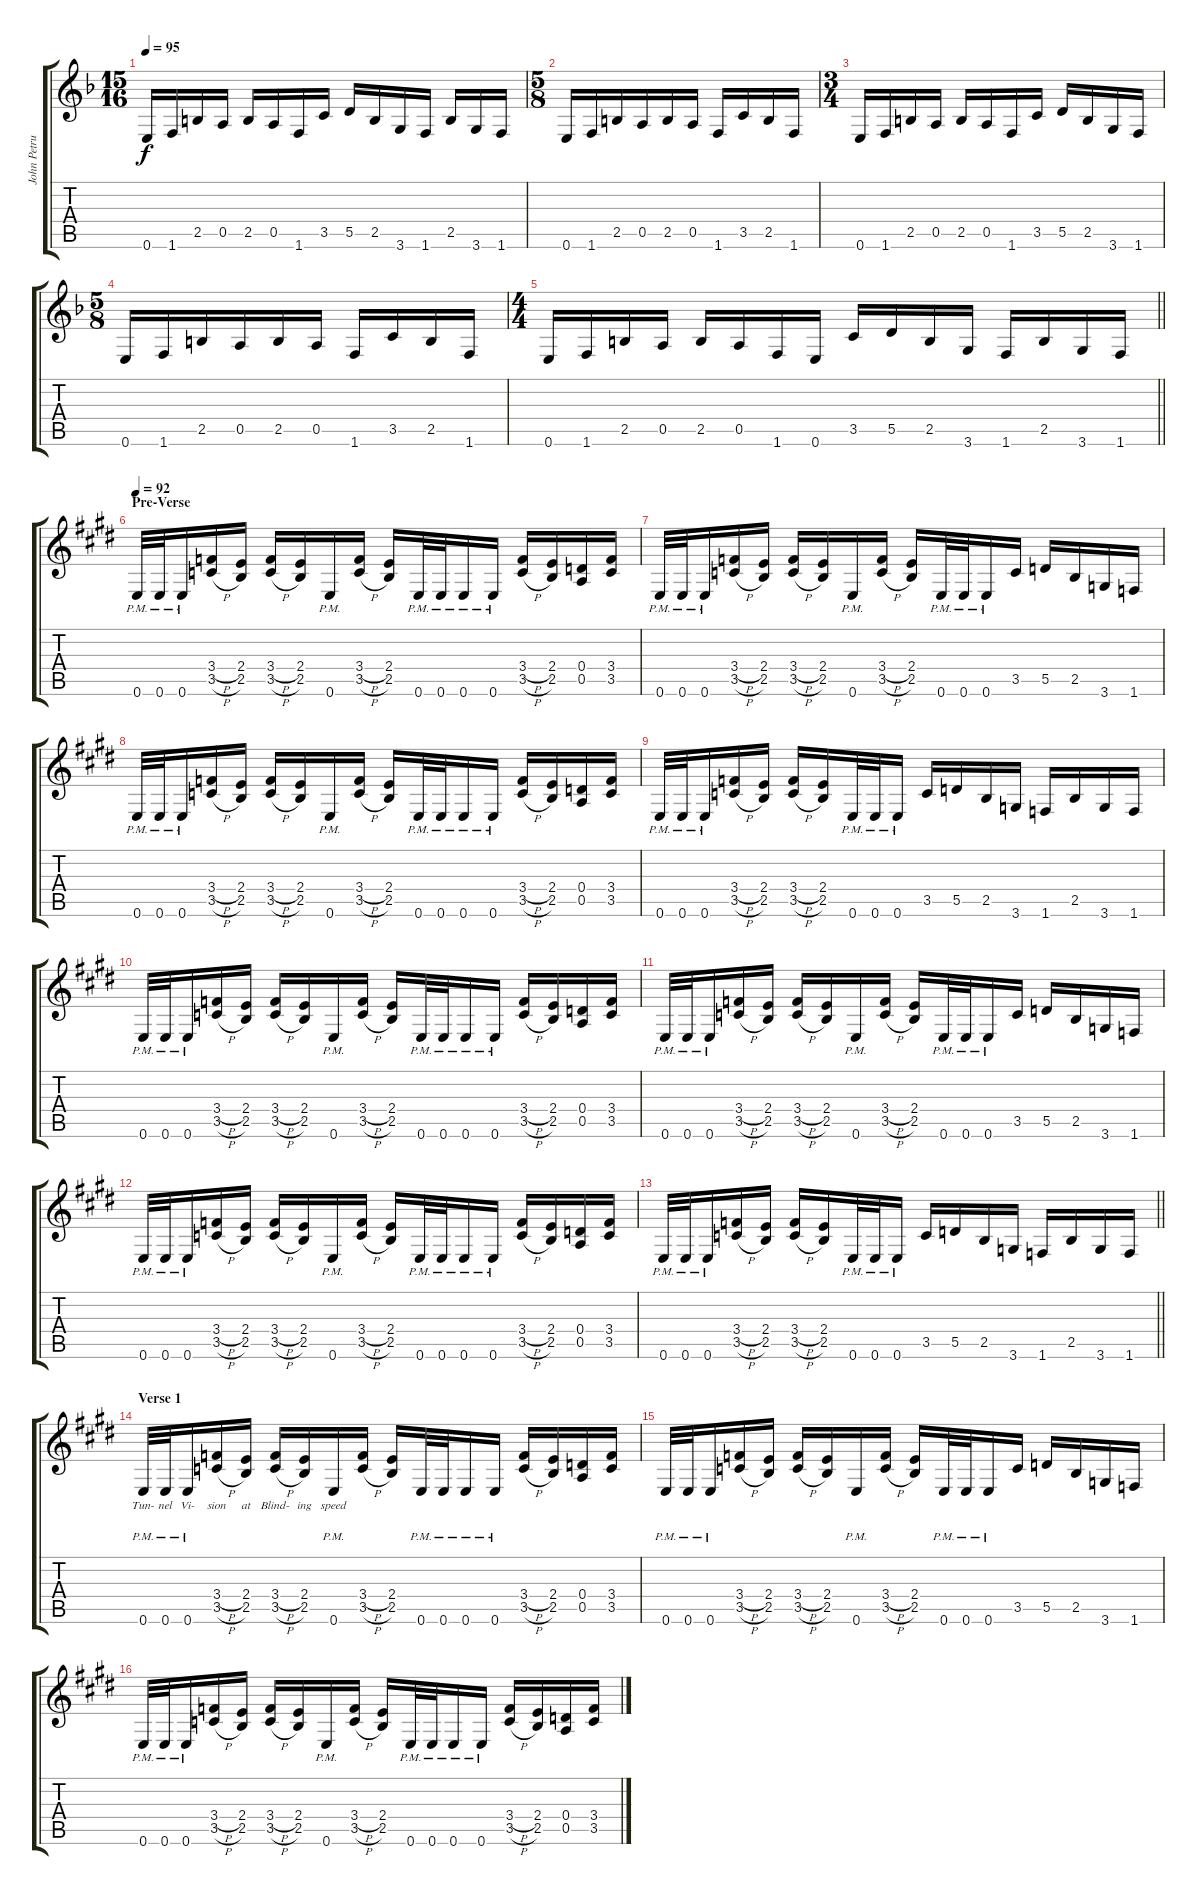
\track ("John Petrucci" "John Petru") {instrument distortionguitar}
\staff {score tabs}
\tuning (E4 B3 G3 D3 A2 E2) {hide}
\ts (15 16)
\tempo 95
\clef g2
\ks f
0.6.16{dy f} 1.6.16 2.5.16 0.5.16 2.5.16 0.5.16 1.6.16 3.5.16 5.5.16 2.5.16 3.6.16 1.6.16 2.5.16 3.6.16 1.6.16 |
\ts (5 8)
0.6.16 1.6.16 2.5.16 0.5.16 2.5.16 0.5.16 1.6.16 3.5.16 2.5.16 1.6.16 |
\ts (3 4)
0.6.16 1.6.16 2.5.16 0.5.16 2.5.16 0.5.16 1.6.16 3.5.16 5.5.16 2.5.16 3.6.16 1.6.16 |
\ts (5 8)
0.6.16 1.6.16 2.5.16 0.5.16 2.5.16 0.5.16 1.6.16 3.5.16 2.5.16 1.6.16 |
\ts (4 4)
\barLineRight lightlight
0.6.16 1.6.16 2.5.16 0.5.16 2.5.16 0.5.16 1.6.16 0.6.16 3.5.16 5.5.16 2.5.16 3.6.16 1.6.16 2.5.16 3.6.16 1.6.16 |
\section ("" "Pre-Verse")
\tempo 92
\ks e
0.6{pm}.32 0.6{pm}.32 0.6{pm}.16 (3.4{h} 3.5{h}).16 (2.4 2.5).16 (3.4{h} 3.5{h}).16 (2.4 2.5).16 0.6{pm}.16 (3.4{h} 3.5{h}).16 (2.4 2.5).16 0.6{pm}.32 0.6{pm}.32 0.6{pm}.16 0.6{pm}.16 (3.4{h} 3.5{h}).16 (2.4 2.5).16 (0.4 0.5).16 (3.4 3.5).16 |
0.6{pm}.32 0.6{pm}.32 0.6{pm}.16 (3.4{h} 3.5{h}).16 (2.4 2.5).16 (3.4{h} 3.5{h}).16 (2.4 2.5).16 0.6{pm}.16 (3.4{h} 3.5{h}).16 (2.4 2.5).16 0.6{pm}.32 0.6{pm}.32 0.6{pm}.16 3.5.16 5.5.16 2.5.16 3.6.16 1.6.16 |
0.6{pm}.32 0.6{pm}.32 0.6{pm}.16 (3.4{h} 3.5{h}).16 (2.4 2.5).16 (3.4{h} 3.5{h}).16 (2.4 2.5).16 0.6{pm}.16 (3.4{h} 3.5{h}).16 (2.4 2.5).16 0.6{pm}.32 0.6{pm}.32 0.6{pm}.16 0.6{pm}.16 (3.4{h} 3.5{h}).16 (2.4 2.5).16 (0.4 0.5).16 (3.4 3.5).16 |
0.6{pm}.32 0.6{pm}.32 0.6{pm}.16 (3.4{h} 3.5{h}).16 (2.4 2.5).16 (3.4{h} 3.5{h}).16 (2.4 2.5).16 0.6{pm}.32 0.6{pm}.32 0.6{pm}.16 3.5.16 5.5.16 2.5.16 3.6.16 1.6.16 2.5.16 3.6.16 1.6.16 |
0.6{pm}.32 0.6{pm}.32 0.6{pm}.16 (3.4{h} 3.5{h}).16 (2.4 2.5).16 (3.4{h} 3.5{h}).16 (2.4 2.5).16 0.6{pm}.16 (3.4{h} 3.5{h}).16 (2.4 2.5).16 0.6{pm}.32 0.6{pm}.32 0.6{pm}.16 0.6{pm}.16 (3.4{h} 3.5{h}).16 (2.4 2.5).16 (0.4 0.5).16 (3.4 3.5).16 |
0.6{pm}.32 0.6{pm}.32 0.6{pm}.16 (3.4{h} 3.5{h}).16 (2.4 2.5).16 (3.4{h} 3.5{h}).16 (2.4 2.5).16 0.6{pm}.16 (3.4{h} 3.5{h}).16 (2.4 2.5).16 0.6{pm}.32 0.6{pm}.32 0.6{pm}.16 3.5.16 5.5.16 2.5.16 3.6.16 1.6.16 |
0.6{pm}.32 0.6{pm}.32 0.6{pm}.16 (3.4{h} 3.5{h}).16 (2.4 2.5).16 (3.4{h} 3.5{h}).16 (2.4 2.5).16 0.6{pm}.16 (3.4{h} 3.5{h}).16 (2.4 2.5).16 0.6{pm}.32 0.6{pm}.32 0.6{pm}.16 0.6{pm}.16 (3.4{h} 3.5{h}).16 (2.4 2.5).16 (0.4 0.5).16 (3.4 3.5).16 |
\barLineRight lightlight
0.6{pm}.32 0.6{pm}.32 0.6{pm}.16 (3.4{h} 3.5{h}).16 (2.4 2.5).16 (3.4{h} 3.5{h}).16 (2.4 2.5).16 0.6{pm}.32 0.6{pm}.32 0.6{pm}.16 3.5.16 5.5.16 2.5.16 3.6.16 1.6.16 2.5.16 3.6.16 1.6.16 |
\section ("" "Verse 1")
0.6{pm}.32{lyrics (0 "Tun-") lyrics (1 "") lyrics (2 "") lyrics (3 "") lyrics (4 "")} 0.6{pm}.32{lyrics (0 "nel") lyrics (1 "") lyrics (2 "") lyrics (3 "") lyrics (4 "")} 0.6{pm}.16{lyrics (0 "Vi-") lyrics (1 "") lyrics (2 "") lyrics (3 "") lyrics (4 "")} (3.4{h} 3.5{h}).16{lyrics (0 "sion") lyrics (1 "") lyrics (2 "") lyrics (3 "") lyrics (4 "")} (2.4 2.5).16{lyrics (0 "at") lyrics (1 "") lyrics (2 "") lyrics (3 "") lyrics (4 "")} (3.4{h} 3.5{h}).16{lyrics (0 "Blind-") lyrics (1 "") lyrics (2 "") lyrics (3 "") lyrics (4 "")} (2.4 2.5).16{lyrics (0 "ing") lyrics (1 "") lyrics (2 "") lyrics (3 "") lyrics (4 "")} 0.6{pm}.16{lyrics (0 "speed") lyrics (1 "") lyrics (2 "") lyrics (3 "") lyrics (4 "")} (3.4{h} 3.5{h}).16 (2.4 2.5).16 0.6{pm}.32 0.6{pm}.32 0.6{pm}.16 0.6{pm}.16 (3.4{h} 3.5{h}).16 (2.4 2.5).16 (0.4 0.5).16 (3.4 3.5).16 |
0.6{pm}.32 0.6{pm}.32 0.6{pm}.16 (3.4{h} 3.5{h}).16 (2.4 2.5).16 (3.4{h} 3.5{h}).16 (2.4 2.5).16 0.6{pm}.16 (3.4{h} 3.5{h}).16 (2.4 2.5).16 0.6{pm}.32 0.6{pm}.32 0.6{pm}.16 3.5.16 5.5.16 2.5.16 3.6.16 1.6.16 |
0.6{pm}.32 0.6{pm}.32 0.6{pm}.16 (3.4{h} 3.5{h}).16 (2.4 2.5).16 (3.4{h} 3.5{h}).16 (2.4 2.5).16 0.6{pm}.16 (3.4{h} 3.5{h}).16 (2.4 2.5).16 0.6{pm}.32 0.6{pm}.32 0.6{pm}.16 0.6{pm}.16 (3.4{h} 3.5{h}).16 (2.4 2.5).16 (0.4 0.5).16 (3.4 3.5).16
